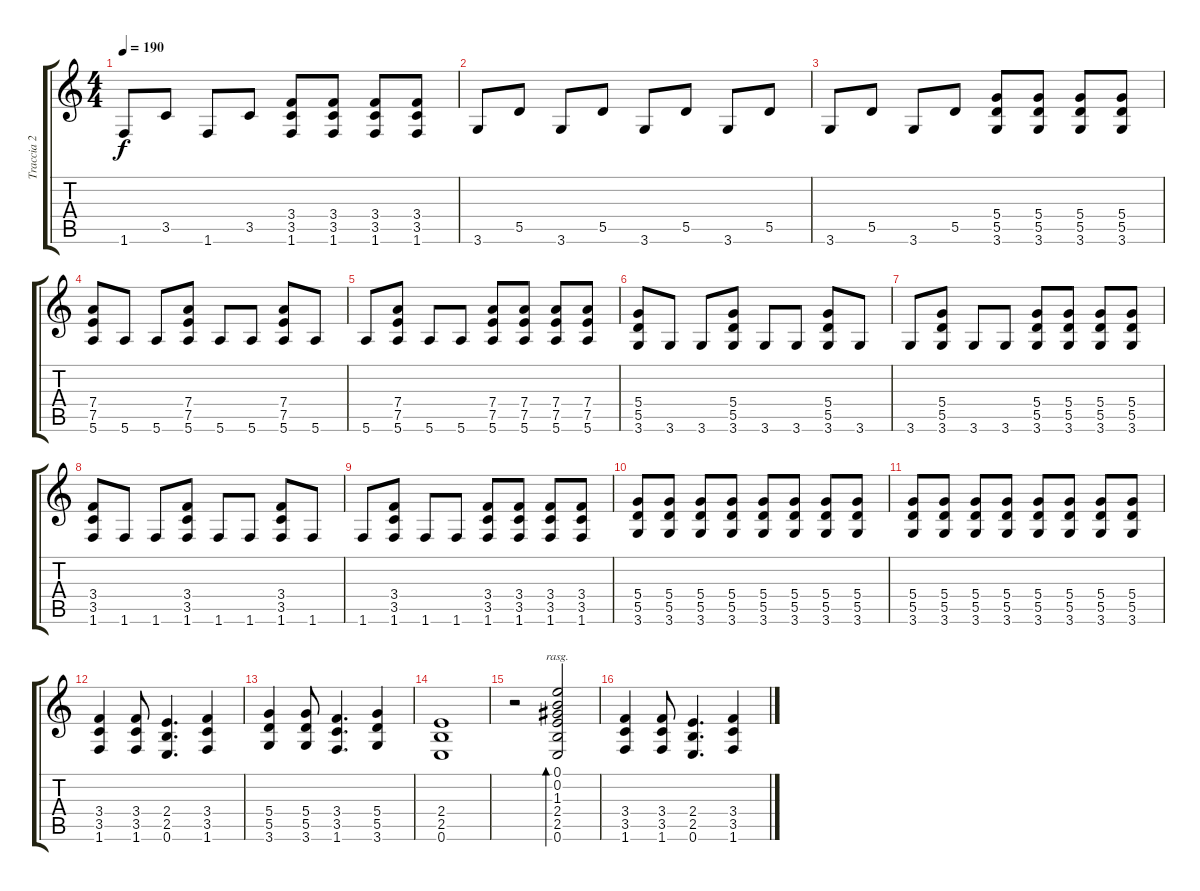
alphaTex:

\track ("Traccia 2" "Traccia 2") {instrument distortionguitar}
\staff {score tabs}
\tuning (E4 B3 G3 D3 A2 E2) {hide}
\ts (4 4)
\tempo 190
\clef g2
\ks c
1.6.8{dy f} 3.5.8 1.6.8 3.5.8 (3.4 3.5 1.6).8 (3.4 3.5 1.6).8 (3.4 3.5 1.6).8 (3.4 3.5 1.6).8 |
3.6.8 5.5.8 3.6.8 5.5.8 3.6.8 5.5.8 3.6.8 5.5.8 |
3.6.8 5.5.8 3.6.8 5.5.8 (5.4 5.5 3.6).8 (5.4 5.5 3.6).8 (5.4 5.5 3.6).8 (5.4 5.5 3.6).8 |
(7.4 7.5 5.6).8 5.6.8 5.6.8 (7.4 7.5 5.6).8 5.6.8 5.6.8 (7.4 7.5 5.6).8 5.6.8 |
5.6.8 (7.4 7.5 5.6).8 5.6.8 5.6.8 (7.4 7.5 5.6).8 (7.4 7.5 5.6).8 (7.4 7.5 5.6).8 (7.4 7.5 5.6).8 |
(5.4 5.5 3.6).8 3.6.8 3.6.8 (5.4 5.5 3.6).8 3.6.8 3.6.8 (5.4 5.5 3.6).8 3.6.8 |
3.6.8 (5.4 5.5 3.6).8 3.6.8 3.6.8 (5.4 5.5 3.6).8 (5.4 5.5 3.6).8 (5.4 5.5 3.6).8 (5.4 5.5 3.6).8 |
(3.4 3.5 1.6).8 1.6.8 1.6.8 (3.4 3.5 1.6).8 1.6.8 1.6.8 (3.4 3.5 1.6).8 1.6.8 |
1.6.8 (3.4 3.5 1.6).8 1.6.8 1.6.8 (3.4 3.5 1.6).8 (3.4 3.5 1.6).8 (3.4 3.5 1.6).8 (3.4 3.5 1.6).8 |
(5.4 5.5 3.6).8 (5.4 5.5 3.6).8 (5.4 5.5 3.6).8 (5.4 5.5 3.6).8 (5.4 5.5 3.6).8 (5.4 5.5 3.6).8 (5.4 5.5 3.6).8 (5.4 5.5 3.6).8 |
(5.4 5.5 3.6).8 (5.4 5.5 3.6).8 (5.4 5.5 3.6).8 (5.4 5.5 3.6).8 (5.4 5.5 3.6).8 (5.4 5.5 3.6).8 (5.4 5.5 3.6).8 (5.4 5.5 3.6).8 |
(3.4 3.5 1.6).4 (3.4 3.5 1.6).8 (2.4 2.5 0.6).4{d} (3.4 3.5 1.6).4 |
(5.4 5.5 3.6).4 (5.4 5.5 3.6).8 (3.4 3.5 1.6).4{d} (5.4 5.5 3.6).4 |
(2.4 2.5 0.6).1 |
r.2 (0.1 0.2 1.3 2.4 2.5 0.6).2{bd 60 rasg ii} |
(3.4 3.5 1.6).4 (3.4 3.5 1.6).8 (2.4 2.5 0.6).4{d} (3.4 3.5 1.6).4
